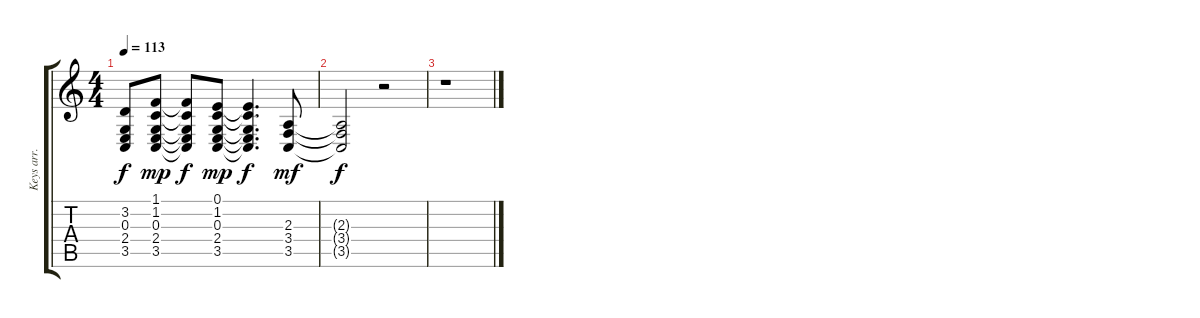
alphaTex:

\track ("Keys arr. for guitar" "Keys arr. ") {instrument lead2sawtooth}
\staff {score tabs}
\tuning (E4 B3 G3 D3 A2 E2) {hide}
\ts (4 4)
\tempo 113
\clef g2
\ks c
(3.2{t} 0.3{t} 2.4{t} 3.5{t}).8{dy f} (1.1 1.2 0.3 2.4 3.5).8{dy mp} (1.1{t} 1.2{t} 0.3{t} 2.4{t} 3.5{t}).8{dy f} (0.1 1.2 0.3 2.4 3.5).8{dy mp} (0.1{t} 1.2{t} 0.3{t} 2.4{t} 3.5{t}).4{d dy f} (2.3 3.4 3.5).8{dy mf} |
(2.3{t} 3.4{t} 3.5{t}).2{dy f} r.2 |
r.1
